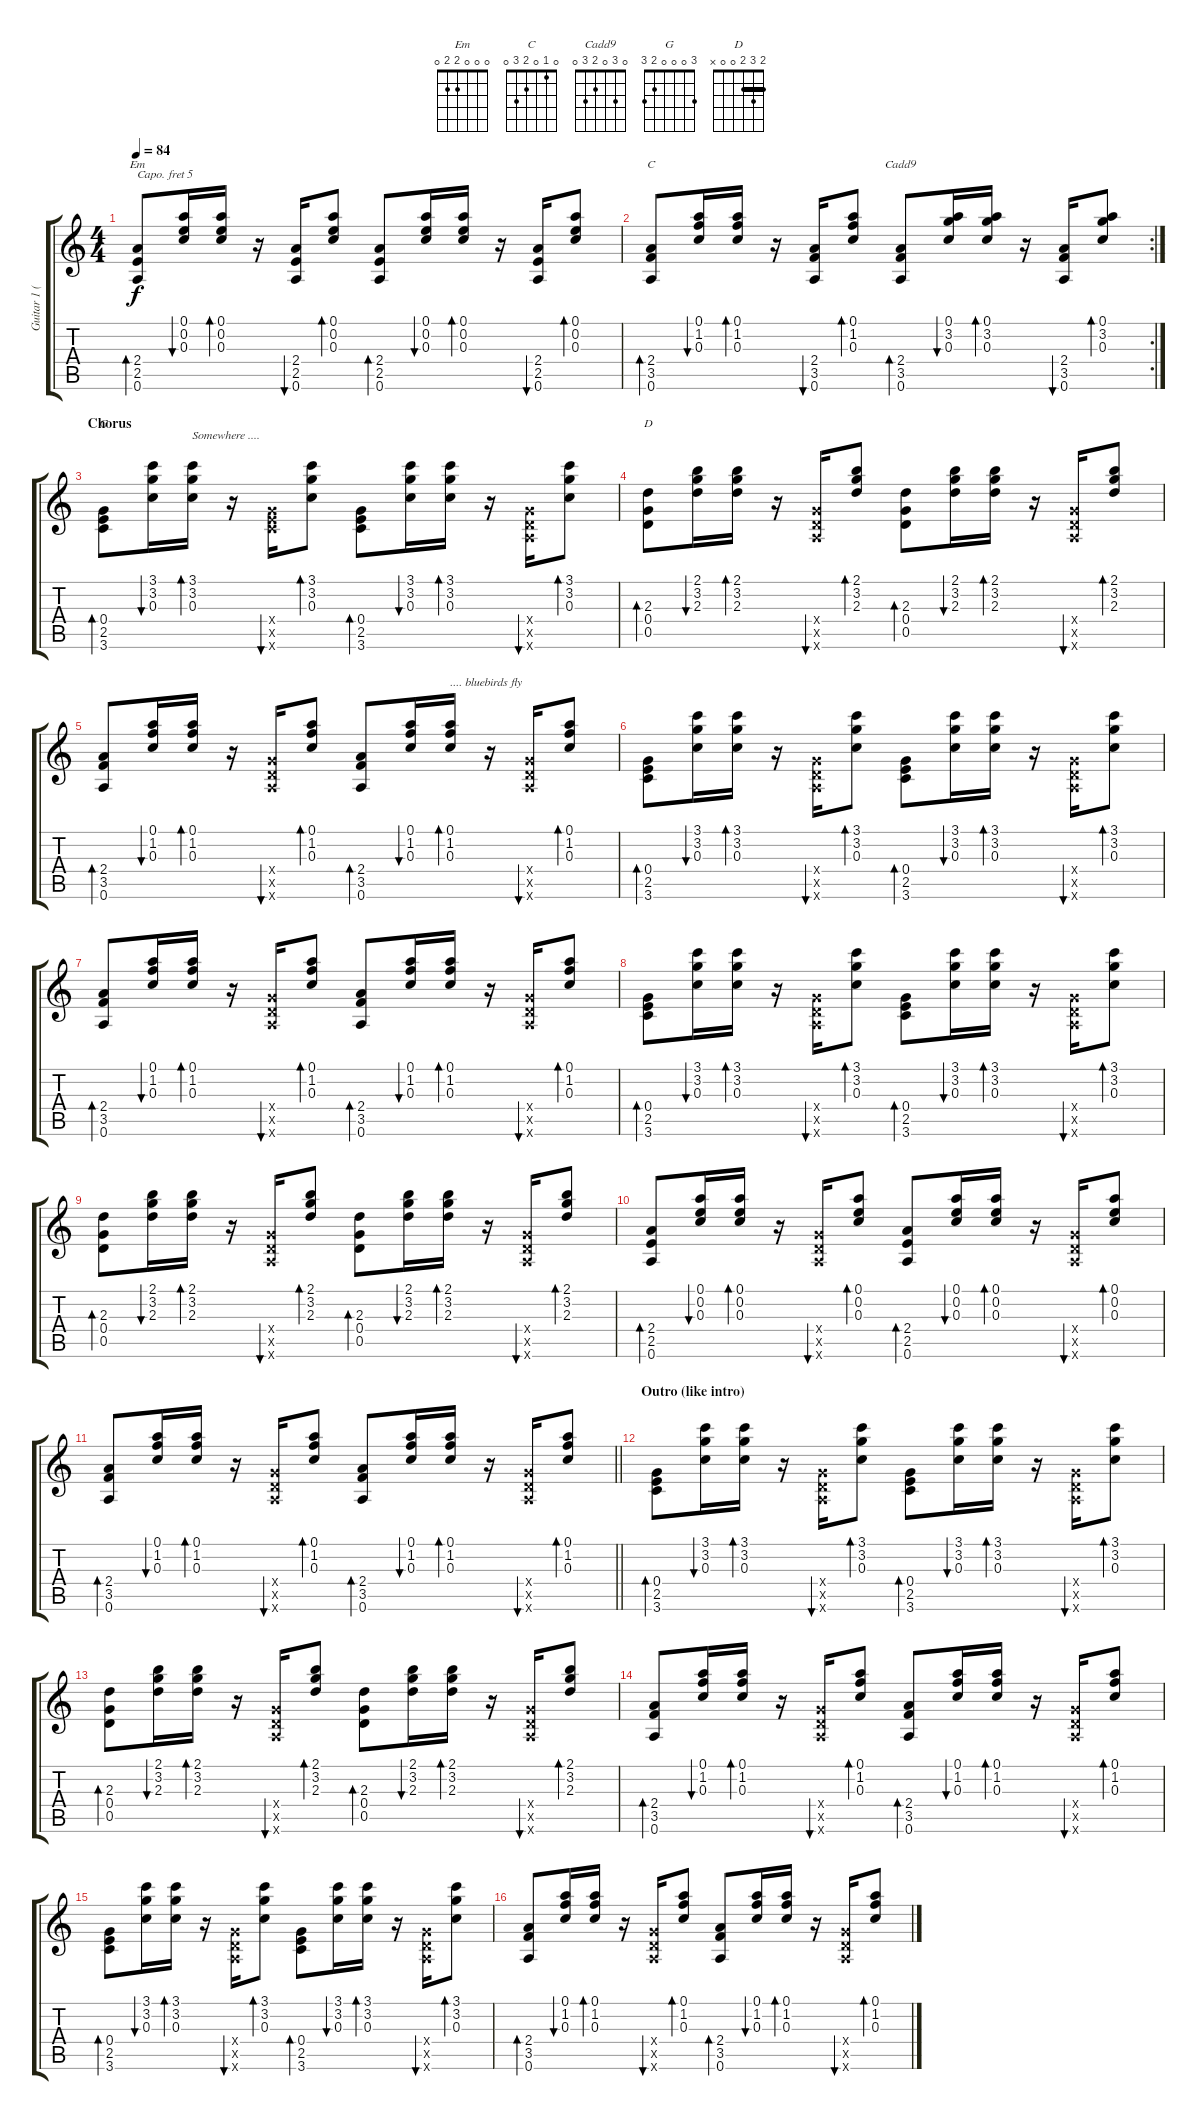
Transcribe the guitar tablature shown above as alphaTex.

\track ("Guitar 1 (Capo 5)" "Guitar 1 (") {instrument electricguitarjazz}
\staff {score tabs}
\capo 5
\tuning (E4 B3 G3 D3 A2 E2) {hide}
\chord ("Em" 0 0 0 2 2 0)
\chord ("C" 0 1 0 2 3 0)
\chord ("Cadd9" 0 3 0 2 3 0)
\chord ("G" 3 0 0 0 2 3)
\chord ("D" 2 3 2 0 0 x) {barre 2}
\ts (4 4)
\tempo 84
\clef g2
\ks c
(2.4 2.5 0.6).8{bd 60 ch "Em" dy f} (0.1 0.2 0.3).16{bu 60} (0.1 0.2 0.3).16{bd 60} r.16 (2.4 2.5 0.6).16{bu 60} (0.1 0.2 0.3).8{bd 60} (2.4 2.5 0.6).8{bd 60} (0.1 0.2 0.3).16{bu 60} (0.1 0.2 0.3).16{bd 60} r.16 (2.4 2.5 0.6).16{bu 60} (0.1 0.2 0.3).8{bd 60} |
\rc 2
(2.4 3.5 0.6).8{bd 60 ch "C"} (0.1 1.2 0.3).16{bu 60} (0.1 1.2 0.3).16{bd 60} r.16 (2.4 3.5 0.6).16{bu 60} (0.1 1.2 0.3).8{bd 60} (2.4 3.5 0.6).8{bd 60 ch "Cadd9"} (0.1 3.2 0.3).16{bu 60} (0.1 3.2 0.3).16{bd 60} r.16 (2.4 3.5 0.6).16{bu 60} (0.1 3.2 0.3).8{bd 60} |
\section ("" "Chorus")
(0.4 2.5 3.6).8{bd 60 ch "G"} (3.1 3.2 0.3).16{bu 60} (3.1 3.2 0.3).16{bd 60 txt "Somewhere ...."} r.16 (0.4{x} 2.5{x} 3.6{x}).16{bu 60} (3.1 3.2 0.3).8{bd 60} (0.4 2.5 3.6).8{bd 60} (3.1 3.2 0.3).16{bu 60} (3.1 3.2 0.3).16{bd 60} r.16 (0.4{x} 0.5{x} 0.6{x}).16{bu 60} (3.1 3.2 0.3).8{bd 60} |
(2.3 0.4 0.5).8{bd 60 ch "D"} (2.1 3.2 2.3).16{bu 60} (2.1 3.2 2.3).16{bd 60} r.16 (0.4{x} 0.5{x} 0.6{x}).16{bu 60} (2.1 3.2 2.3).8{bd 60} (2.3 0.4 0.5).8{bd 60} (2.1 3.2 2.3).16{bu 60} (2.1 3.2 2.3).16{bd 60} r.16 (0.4{x} 0.5{x} 0.6{x}).16{bu 60} (2.1 3.2 2.3).8{bd 60} |
(2.4 3.5 0.6).8{bd 60} (0.1 1.2 0.3).16{bu 60} (0.1 1.2 0.3).16{bd 60} r.16 (0.4{x} 0.5{x} 0.6{x}).16{bu 60} (0.1 1.2 0.3).8{bd 60} (2.4 3.5 0.6).8{bd 60} (0.1 1.2 0.3).16{bu 60} (0.1 1.2 0.3).16{bd 60 txt ".... bluebirds fly"} r.16 (0.4{x} 0.5{x} 0.6{x}).16{bu 60} (0.1 1.2 0.3).8{bd 60} |
(0.4 2.5 3.6).8{bd 60} (3.1 3.2 0.3).16{bu 60} (3.1 3.2 0.3).16{bd 60} r.16 (0.4{x} 0.5{x} 0.6{x}).16{bu 60} (3.1 3.2 0.3).8{bd 60} (0.4 2.5 3.6).8{bd 60} (3.1 3.2 0.3).16{bu 60} (3.1 3.2 0.3).16{bd 60} r.16 (0.4{x} 0.5{x} 0.6{x}).16{bu 60} (3.1 3.2 0.3).8{bd 60} |
(2.4 3.5 0.6).8{bd 60} (0.1 1.2 0.3).16{bu 60} (0.1 1.2 0.3).16{bd 60} r.16 (0.4{x} 0.5{x} 0.6{x}).16{bu 60} (0.1 1.2 0.3).8{bd 60} (2.4 3.5 0.6).8{bd 60} (0.1 1.2 0.3).16{bu 60} (0.1 1.2 0.3).16{bd 60} r.16 (0.4{x} 0.5{x} 0.6{x}).16{bu 60} (0.1 1.2 0.3).8{bd 60} |
(0.4 2.5 3.6).8{bd 60} (3.1 3.2 0.3).16{bu 60} (3.1 3.2 0.3).16{bd 60} r.16 (0.4{x} 0.5{x} 0.6{x}).16{bu 60} (3.1 3.2 0.3).8{bd 60} (0.4 2.5 3.6).8{bd 60} (3.1 3.2 0.3).16{bu 60} (3.1 3.2 0.3).16{bd 60} r.16 (0.4{x} 0.5{x} 0.6{x}).16{bu 60} (3.1 3.2 0.3).8{bd 60} |
(2.3 0.4 0.5).8{bd 60} (2.1 3.2 2.3).16{bu 60} (2.1 3.2 2.3).16{bd 60} r.16 (0.4{x} 0.5{x} 0.6{x}).16{bu 60} (2.1 3.2 2.3).8{bd 60} (2.3 0.4 0.5).8{bd 60} (2.1 3.2 2.3).16{bu 60} (2.1 3.2 2.3).16{bd 60} r.16 (0.4{x} 0.5{x} 0.6{x}).16{bu 60} (2.1 3.2 2.3).8{bd 60} |
(2.4 2.5 0.6).8{bd 60} (0.1 0.2 0.3).16{bu 60} (0.1 0.2 0.3).16{bd 60} r.16 (0.4{x} 0.5{x} 0.6{x}).16{bu 60} (0.1 0.2 0.3).8{bd 60} (2.4 2.5 0.6).8{bd 60} (0.1 0.2 0.3).16{bu 60} (0.1 0.2 0.3).16{bd 60} r.16 (0.4{x} 0.5{x} 0.6{x}).16{bu 60} (0.1 0.2 0.3).8{bd 60} |
\barLineRight lightlight
(2.4 3.5 0.6).8{bd 60} (0.1 1.2 0.3).16{bu 60} (0.1 1.2 0.3).16{bd 60} r.16 (0.4{x} 0.5{x} 0.6{x}).16{bu 60} (0.1 1.2 0.3).8{bd 60} (2.4 3.5 0.6).8{bd 60} (0.1 1.2 0.3).16{bu 60} (0.1 1.2 0.3).16{bd 60} r.16 (0.4{x} 0.5{x} 0.6{x}).16{bu 60} (0.1 1.2 0.3).8{bd 60} |
\section ("" "Outro (like intro)")
(0.4 2.5 3.6).8{bd 60} (3.1 3.2 0.3).16{bu 60} (3.1 3.2 0.3).16{bd 60} r.16 (0.4{x} 0.5{x} 0.6{x}).16{bu 60} (3.1 3.2 0.3).8{bd 60} (0.4 2.5 3.6).8{bd 60} (3.1 3.2 0.3).16{bu 60} (3.1 3.2 0.3).16{bd 60} r.16 (0.4{x} 0.5{x} 0.6{x}).16{bu 60} (3.1 3.2 0.3).8{bd 60} |
(2.3 0.4 0.5).8{bd 60} (2.1 3.2 2.3).16{bu 60} (2.1 3.2 2.3).16{bd 60} r.16 (0.4{x} 0.5{x} 0.6{x}).16{bu 60} (2.1 3.2 2.3).8{bd 60} (2.3 0.4 0.5).8{bd 60} (2.1 3.2 2.3).16{bu 60} (2.1 3.2 2.3).16{bd 60} r.16 (0.4{x} 0.5{x} 0.6{x}).16{bu 60} (2.1 3.2 2.3).8{bd 60} |
(2.4 3.5 0.6).8{bd 60} (0.1 1.2 0.3).16{bu 60} (0.1 1.2 0.3).16{bd 60} r.16 (0.4{x} 0.5{x} 0.6{x}).16{bu 60} (0.1 1.2 0.3).8{bd 60} (2.4 3.5 0.6).8{bd 60} (0.1 1.2 0.3).16{bu 60} (0.1 1.2 0.3).16{bd 60} r.16 (0.4{x} 0.5{x} 0.6{x}).16{bu 60} (0.1 1.2 0.3).8{bd 60} |
(0.4 2.5 3.6).8{bd 60} (3.1 3.2 0.3).16{bu 60} (3.1 3.2 0.3).16{bd 60} r.16 (0.4{x} 0.5{x} 0.6{x}).16{bu 60} (3.1 3.2 0.3).8{bd 60} (0.4 2.5 3.6).8{bd 60} (3.1 3.2 0.3).16{bu 60} (3.1 3.2 0.3).16{bd 60} r.16 (0.4{x} 0.5{x} 0.6{x}).16{bu 60} (3.1 3.2 0.3).8{bd 60} |
(2.4 3.5 0.6).8{bd 60} (0.1 1.2 0.3).16{bu 60} (0.1 1.2 0.3).16{bd 60} r.16 (0.4{x} 0.5{x} 0.6{x}).16{bu 60} (0.1 1.2 0.3).8{bd 60} (2.4 3.5 0.6).8{bd 60} (0.1 1.2 0.3).16{bu 60} (0.1 1.2 0.3).16{bd 60} r.16 (0.4{x} 0.5{x} 0.6{x}).16{bu 60} (0.1 1.2 0.3).8{bd 60}
